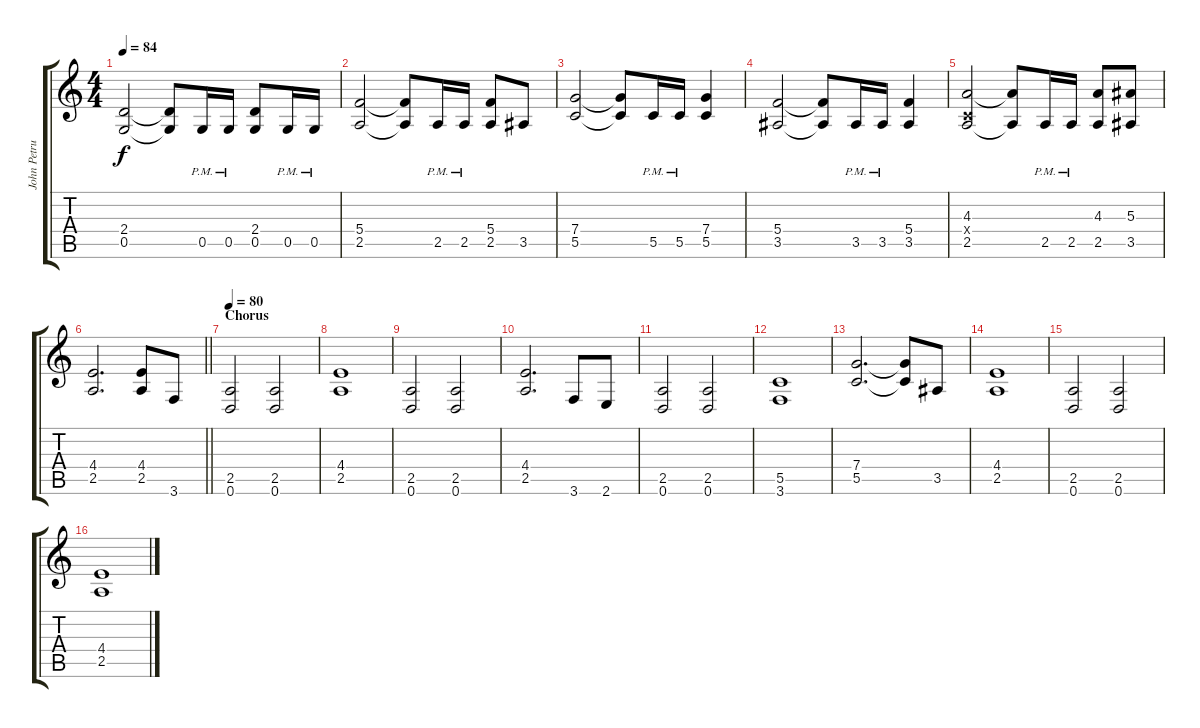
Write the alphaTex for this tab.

\track ("John Petrucci 1" "John Petru") {instrument distortionguitar}
\staff {score tabs}
\tuning (D4 A3 F3 C3 G2 D2) {hide}
\ts (4 4)
\tempo 84
\clef g2
\ks c
(2.4 0.5).2{dy f} (2.4{t} 0.5{t}).8 0.5{pm}.16 0.5{pm}.16 (2.4 0.5).8 0.5{pm}.16 0.5{pm}.16 |
(5.4 2.5).2 (5.4{t} 2.5{t}).8 2.5{pm}.16 2.5{pm}.16 (5.4 2.5).8 3.5.8 |
(7.4 5.5).2 (7.4{t} 5.5{t}).8 5.5{pm}.16 5.5{pm}.16 (7.4 5.5).4 |
(5.4 3.5).2 (5.4{t} 3.5{t}).8 3.5{pm}.16 3.5{pm}.16 (5.4 3.5).4 |
(4.3 0.4{x} 2.5).2 (4.3{t} 2.5{t}).8 2.5{pm}.16 2.5{pm}.16 (4.3 2.5).8 (5.3 3.5).8 |
\barLineRight lightlight
(4.4 2.5).2{d} (4.4 2.5).8 3.6.8 |
\section ("" "Chorus")
\tempo 80
(2.5 0.6).2 (2.5 0.6).2 |
(4.4 2.5).1 |
(2.5 0.6).2 (2.5 0.6).2 |
(4.4 2.5).2{d} 3.6.8 2.6.8 |
(2.5 0.6).2 (2.5 0.6).2 |
(5.5 3.6).1 |
(7.4 5.5).2{d} (7.4{t} 5.5{t}).8 3.5.8 |
(4.4 2.5).1 |
(2.5 0.6).2 (2.5 0.6).2 |
(4.4 2.5).1
